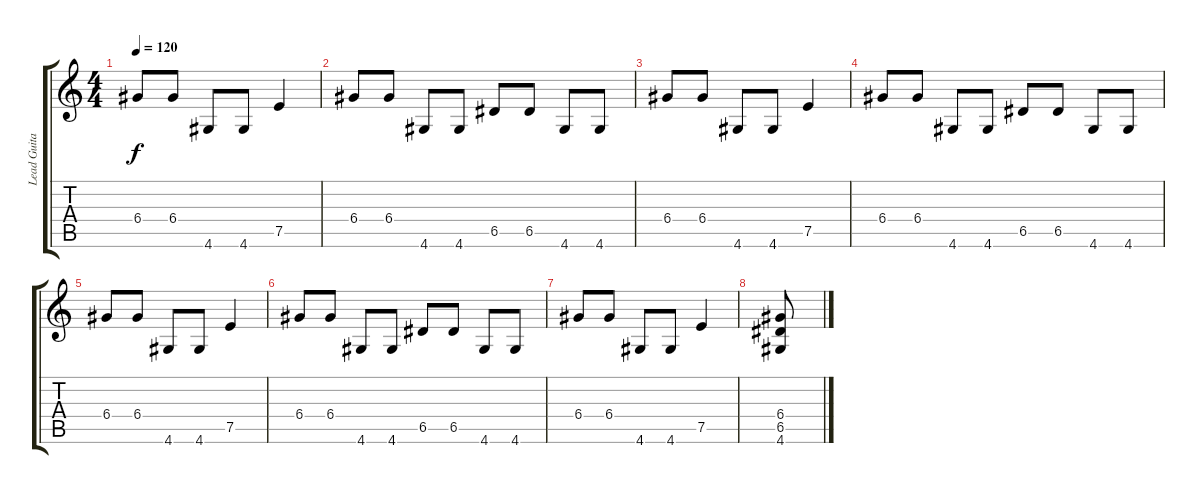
\track ("Lead Guitar" "Lead Guita") {instrument overdrivenguitar}
\staff {score tabs}
\tuning (E4 B3 G3 D3 A2 E2) {hide}
\ts (4 4)
\tempo 120
\clef g2
\ks c
6.4.8{dy f} 6.4.8 4.6.8 4.6.8 7.5.4 |
6.4.8 6.4.8 4.6.8 4.6.8 6.5.8 6.5.8 4.6.8 4.6.8 |
6.4.8 6.4.8 4.6.8 4.6.8 7.5.4 |
6.4.8 6.4.8 4.6.8 4.6.8 6.5.8 6.5.8 4.6.8 4.6.8 |
6.4.8 6.4.8 4.6.8 4.6.8 7.5.4 |
6.4.8 6.4.8 4.6.8 4.6.8 6.5.8 6.5.8 4.6.8 4.6.8 |
6.4.8 6.4.8 4.6.8 4.6.8 7.5.4 |
(6.4 6.5 4.6).8
